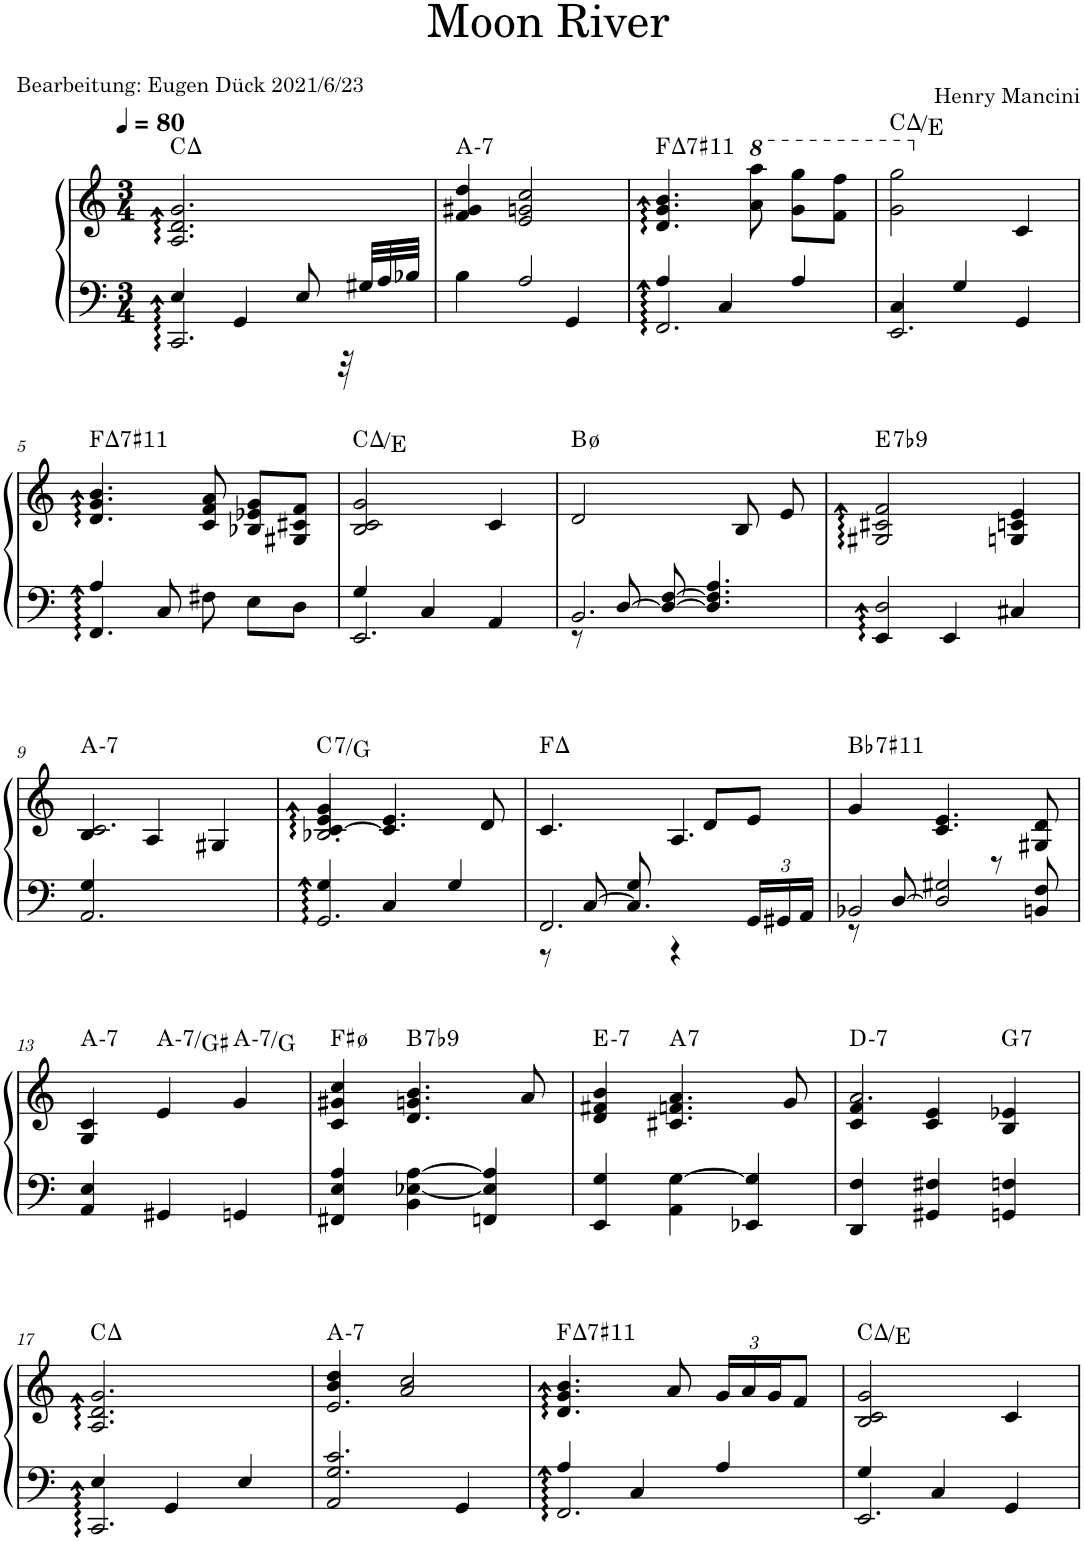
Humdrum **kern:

**kern	**kern	**dynam	**harte
*part1	*part1	*part1	*part1
*staff2	*staff1	*staff1/2	*
*I"Piano	*	*	*
*I'Pno.	*	*	*
*clefF4	*clefG2	*	*
*k[]	*k[]	*	*
*M3/4	*M3/4	*	*
*MM80	*MM80	*	*
=1	=1	=1	=1
*^	*	*	*
2.CC/	4E/	2.A/ 2.d/ 2.g/	.	C:maj
.	4GG/	.	.	.
.	8E/	.	.	.
.	32r	.	.	.
.	32G#X/LLL	.	.	.
.	32A/	.	.	.
.	32B-X/JJJ	.	.	.
=2	=2	=2	=2	=2
!	!	!	!	!LO:H:kt=7
4B\	2ryy	4f/ 4g#X/ 4dd/	.	A:min7
2A/	.	2e/ 2gn/ 2cc/	.	.
.	4GG/	.	.	.
=3	=3	=3	=3	=3
!	!	!	!	!LO:H:kt=7
2.FF/	4A/	4.d/ 4.g/ 4.b/	.	F:maj7(#11)
.	4C/	.	.	.
*	*	*8va	*	*
.	.	8aa\ 8aaa\	.	.
.	4A/	8gg\ 8ggg\L	.	.
.	.	8ff\ 8fff\J	.	.
=4	=4	=4	=4	=4
2.EE/	4C/	2gg\ 2ggg\	.	C:maj/3
.	4G/	.	.	.
*	*	*X8va	*	*
.	4GG/	4c/	.	.
!!LO:LB:g=z
=5	=5	=5	=5	=5
!	!	!	!	!LO:H:kt=7
4.FF/	4A/	4.d/ 4.g/ 4.b/	.	F:maj7(#11)
.	8C/	.	.	.
8F#X\	4.ryy	8c/ 8f/ 8a/	.	.
8E\L	.	8B-X/ 8e-X/ 8g/L	.	.
8D\J	.	8G#X/ 8c#X/ 8f/J	.	.
=6	=6	=6	=6	=6
2.EE/	4G/	2B/ 2c/ 2g/	.	C:maj/3
.	4C/	.	.	.
.	4AA/	4c/	.	.
=7	=7	=7	=7	=7
2.BB/	8r	2d/	.	B:hdim7
.	[8D/	.	.	.
.	8D/_ [8F/	.	.	.
.	4.D/] 4.F/] 4.A/	.	.	.
.	.	8B/	.	.
.	.	8e/	.	.
=8	=8	=8	=8	=8
!	!	!	!LO:DY:b	!LO:H:kt=7
2D/	4EE/	2G#X/ 2c#X/ 2f/	mf	E:7(b9)
.	4EE/	.	.	.
4C#X/	4ryy	4Gn/ 4cn/ 4e/	.	.
!!LO:LB:g=z
=9	=9	=9	=9	=9
*	*	*^	*	*
!	!	!	!	!	!LO:H:kt=7
2.AA/	4G/	2.c/	4B/	.	A:min7
.	2ryy	.	4A/	.	.
.	.	.	4G#X/	.	.
=10	=10	=10	=10	=10	=10
!	!	!	!	!	!LO:H:kt=7
2.GG/	4G/	2.B-X/	[4c/ 4e/ 4g/	.	C:7/5
.	4C/	.	4.c/] 4.e/	.	.
.	4G/	.	.	.	.
.	.	.	8d/	.	.
=11	=11	=11	=11	=11	=11
*	*^	*	*	*	*
2.FF/	4ryy	8r	4.c/	2ryy	.	F:maj
.	.	[8C/	.	.	.	.
.	8G/	4.C/]	.	.	.	.
.	4r	.	4.A/	.	.	.
.	.	.	.	8d/L	.	.
*	*	*Xbrackettup	*	*	*	*
.	8ryy	24GG/LL	.	8e/J	.	.
.	.	24GG#X/	.	.	.	.
.	.	24AA/JJ	.	.	.	.
*	*	*	*v	*v	*	*
=12	=12	=12	=12	=12	=12
!	!	!	!	!	!LO:H:kt=7
*	*v	*v	*	*	*
2BB-X/	8r	4g/	.	Bb:7(#11)
.	[8D/	.	.	.
.	2D/] 2G#X/	4.c/ 4.e/	.	.
8r	.	.	.	.
8BBn/ 8F/	.	8G#X/ 8d/	.	.
*v	*v	*	*	*
!!LO:LB:g=z
=13	=13	=13	=13
!	!	!	!LO:H:kt=7
4AA/ 4E/	4G/ 4c/	.	A:min7
!	!	!	!LO:H:kt=7
4GG#X/	4e/	.	A:min7/7
!	!	!	!LO:H:kt=7
4GGn/	4g/	.	A:min7/b7
=14	=14	=14	=14
4FF#X/ 4E/ 4A/	4c/ 4g#X/ 4cc/	.	F#:hdim7
!	!	!	!LO:H:kt=7
4BB\ [4E-X\ [4A\	4.d/ 4.gn/ 4.b/	.	B:7(b9)
4FFn/ 4E-/] 4A/]	.	.	.
.	8a/	.	.
=15	=15	=15	=15
!	!	!	!LO:H:kt=7
4EE/ 4G/	4d/ 4f#X/ 4b/	.	E:min7
!	!	!	!LO:H:kt=7
4AA\ [4G\	4.c#X/ 4.fn/ 4.a/	.	A:7
4EE-X/ 4G/]	.	.	.
.	8g/	.	.
=16	=16	=16	=16
*	*^	*	*
!	!	!	!	!LO:H:kt=7
4DD/ 4F/	2.a/	4c/ 4f/	.	D:min7
4GG#X/ 4F#X/	.	4c/ 4e/	.	.
!	!	!	!	!LO:H:kt=7
4GGn/ 4Fn/	.	4B/ 4e-X/	.	G:7
*	*v	*v	*	*
!!LO:LB:g=z
=17	=17	=17	=17
*^	*	*	*
2.CC/	4E/	2.A/ 2.d/ 2.g/	.	C:maj
.	4GG/	.	.	.
.	4E/	.	.	.
=18	=18	=18	=18	=18
*	*	*^	*	*
!	!	!	!	!	!LO:H:kt=7
2.G/ 2.c/	2AA/	2.e/	4b/ 4dd/	.	A:min7
.	.	.	2a/ 2cc/	.	.
.	4GG/	.	.	.	.
*	*	*v	*v	*	*
=19	=19	=19	=19	=19
!	!	!	!	!LO:H:kt=7
2.FF/	4A/	4.d/ 4.g/ 4.b/	.	F:maj7(#11)
.	4C/	.	.	.
.	.	8a/	.	.
*	*	*Xbrackettup	*	*
.	4A/	24g/LL	.	.
.	.	24a/	.	.
.	.	24g/J	.	.
.	.	8f/J	.	.
=20	=20	=20	=20	=20
2.EE/	4G/	2B/ 2c/ 2g/	.	C:maj/3
.	4C/	.	.	.
.	4GG/	4c/	.	.
*v	*v	*	*	*
=	=	=	=
*-	*-	*-	*-
